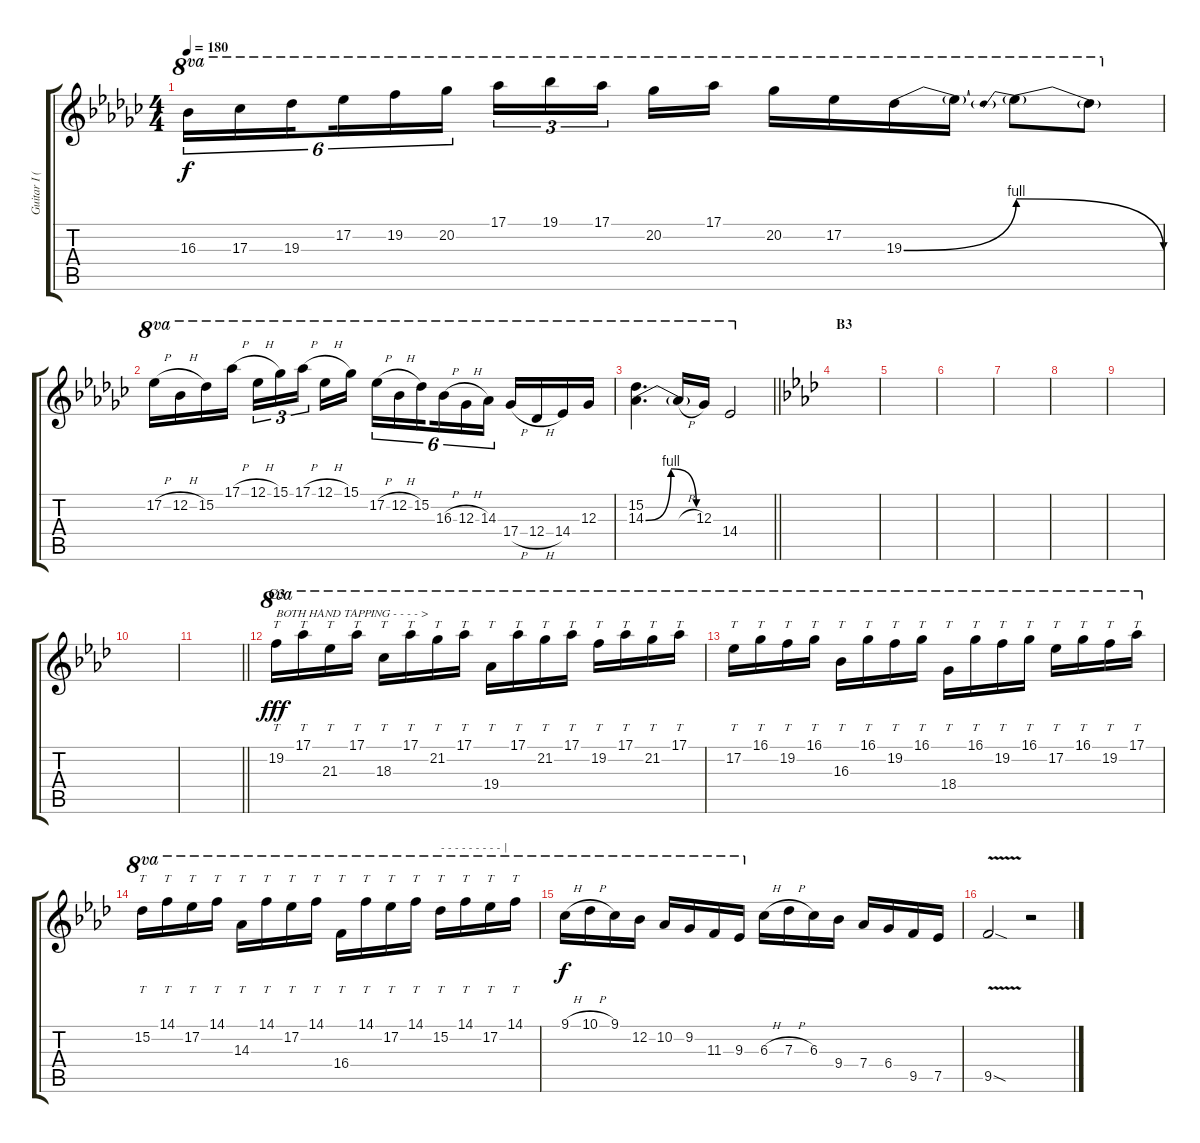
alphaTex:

\track ("Guitar I (Yamanaka Sawako/\"Catherine\")" "Guitar I (") {instrument distortionguitar}
\staff {score tabs}
\tuning (Eb4 Bb3 Gb3 Db3 Ab2 Eb2) {hide}
\ts (4 4)
\tempo 180
\clef g2
\ks gb
16.3.16{tu (6 4) ot 8va dy f} 17.3.16{tu (6 4) ot 8va} 19.3.16{tu (6 4) ot 8va beam splitsecondary} 17.2.16{tu (6 4) ot 8va} 19.2.16{tu (6 4) ot 8va} 20.2.16{tu (6 4) ot 8va} 17.1.16{tu (3 2) ot 8va} 19.1.16{tu (3 2) ot 8va} 17.1.16{tu (3 2) ot 8va beam splitsecondary} 20.2.16{ot 8va} 17.1.16{ot 8va} 20.2.16{ot 8va} 17.2.16{ot 8va} 19.3{be (bend 0 0 60 4)}.16{ot 8va} 19.3{t}.16{ot 8va} 19.3{be (prebendrelease 0 4 60 0) t}.8{ot 8va} 19.3{t}.8{ot 8va} |
17.2{h}.16{ot 8va} 12.2{h}.16{ot 8va} 15.2.16{ot 8va} 17.1{h}.16{ot 8va} 12.1{h}.16{tu (3 2) ot 8va} 15.1.16{tu (3 2) ot 8va} 17.1{h}.16{tu (3 2) ot 8va beam splitsecondary} 12.1{h}.16{ot 8va} 15.1.16{ot 8va} 17.2{h}.16{tu (6 4) ot 8va} 12.2{h}.16{tu (6 4) ot 8va} 15.2.16{tu (6 4) ot 8va beam splitsecondary} 16.3{h}.16{tu (6 4) ot 8va} 12.3{h}.16{tu (6 4) ot 8va} 14.3.16{tu (6 4) ot 8va} 17.4{h}.16{ot 8va} 12.4{h}.16{ot 8va} 14.4.16{ot 8va} 12.3.16{ot 8va} |
\barLineRight lightlight
(15.2 14.3{be (bendrelease 0 0 10 4 45 4 60 0)}).4{d ot 8va} 14.3{h t}.16{ot 8va} 12.3.16{ot 8va} 14.4.2{ot 8va} |
\section ("" "B3")
\ks ab
|
|
|
|
|
|
|
\barLineRight lightlight
|
\section ("" "C3")
19.2.16{tt ot 8va txt "BOTH HAND TAPPING - - - - >" dy fff} 17.1.16{tt ot 8va} 21.3.16{tt ot 8va} 17.1.16{tt ot 8va} 18.3.16{tt ot 8va} 17.1.16{tt ot 8va} 21.2.16{tt ot 8va} 17.1.16{tt ot 8va} 19.4.16{tt ot 8va} 17.1.16{tt ot 8va} 21.2.16{tt ot 8va} 17.1.16{tt ot 8va} 19.2.16{tt ot 8va} 17.1.16{tt ot 8va} 21.2.16{tt ot 8va} 17.1.16{tt ot 8va} |
17.2.16{tt ot 8va} 16.1.16{tt ot 8va} 19.2.16{tt ot 8va} 16.1.16{tt ot 8va} 16.3.16{tt ot 8va} 16.1.16{tt ot 8va} 19.2.16{tt ot 8va} 16.1.16{tt ot 8va} 18.4.16{tt ot 8va} 16.1.16{tt ot 8va} 19.2.16{tt ot 8va} 16.1.16{tt ot 8va} 17.2.16{tt ot 8va} 16.1.16{tt ot 8va} 19.2.16{tt ot 8va} 17.1.16{tt ot 8va} |
15.2.16{tt ot 8va} 14.1.16{tt ot 8va} 17.2.16{tt ot 8va} 14.1.16{tt ot 8va} 14.3.16{tt ot 8va} 14.1.16{tt ot 8va} 17.2.16{tt ot 8va} 14.1.16{tt ot 8va} 16.4.16{tt ot 8va} 14.1.16{tt ot 8va} 17.2.16{tt ot 8va} 14.1.16{tt ot 8va} 15.2.16{tt ot 8va txt "- - - - - - - - - |"} 14.1.16{tt ot 8va} 17.2.16{tt ot 8va} 14.1.16{tt ot 8va} |
9.1{h}.16{ot 8va dy f} 10.1{h}.16{ot 8va} 9.1.16{ot 8va} 12.2.16{ot 8va} 10.2.16{ot 8va} 9.2.16{ot 8va} 11.3.16{ot 8va} 9.3.16{ot 8va} 6.3{h}.16 7.3{h}.16 6.3.16 9.4.16 7.4.16 6.4.16 9.5.16 7.5.16 |
9.5{v sod}.2 r.2
